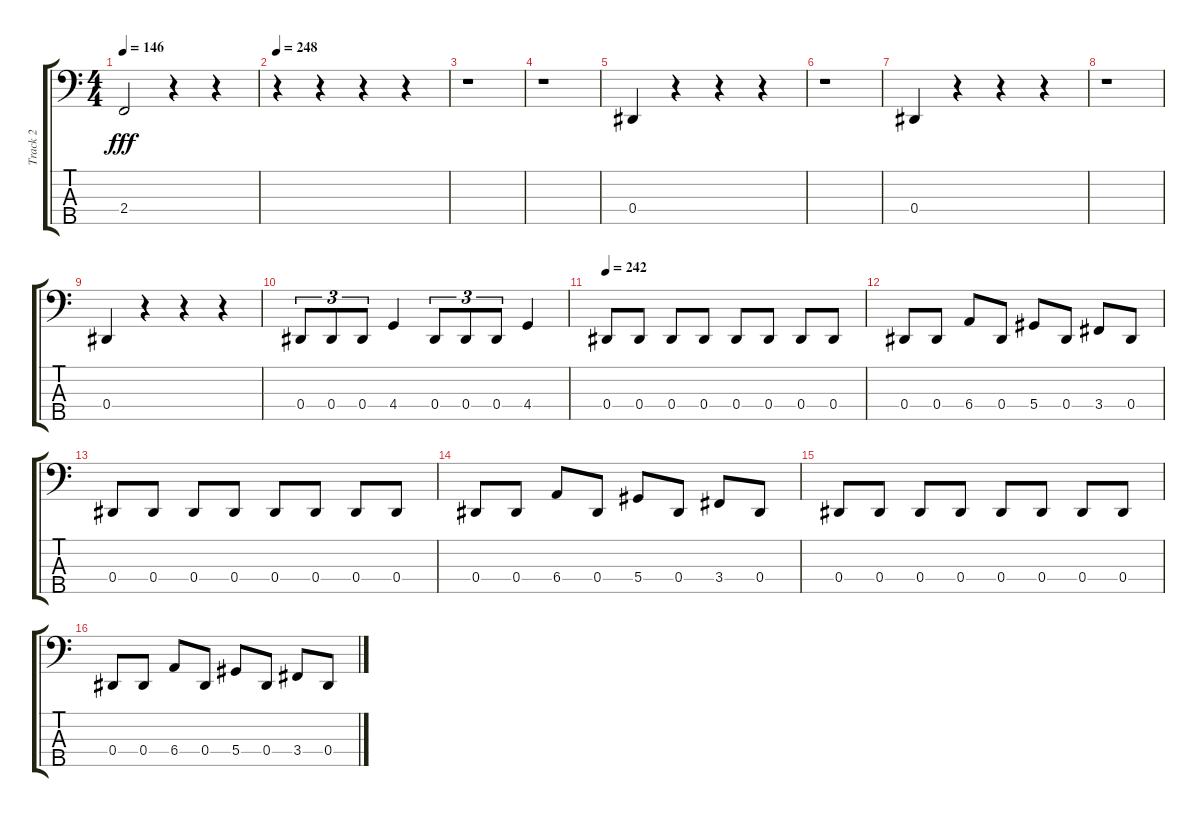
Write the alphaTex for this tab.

\track ("Track 2" "Track 2") {instrument electricbasspick}
\staff {score tabs}
\tuning (Gb2 Db2 Ab1 Eb1 Bb0) {hide}
\ts (4 4)
\tempo 146
\clef f4
\ks c
2.4.2{dy fff} r.4 r.4 |
\tempo 248
r.4 r.4 r.4 r.4 |
r.1 |
r.1 |
0.4.4 r.4 r.4 r.4 |
r.1 |
0.4.4 r.4 r.4 r.4 |
r.1 |
0.4.4 r.4 r.4 r.4 |
0.4.8{tu (3 2)} 0.4.8{tu (3 2)} 0.4.8{tu (3 2)} 4.4.4 0.4.8{tu (3 2)} 0.4.8{tu (3 2)} 0.4.8{tu (3 2)} 4.4.4 |
\tempo 242
0.4.8 0.4.8 0.4.8 0.4.8 0.4.8 0.4.8 0.4.8 0.4.8 |
0.4.8 0.4.8 6.4.8 0.4.8 5.4.8 0.4.8 3.4.8 0.4.8 |
0.4.8 0.4.8 0.4.8 0.4.8 0.4.8 0.4.8 0.4.8 0.4.8 |
0.4.8 0.4.8 6.4.8 0.4.8 5.4.8 0.4.8 3.4.8 0.4.8 |
0.4.8 0.4.8 0.4.8 0.4.8 0.4.8 0.4.8 0.4.8 0.4.8 |
0.4.8 0.4.8 6.4.8 0.4.8 5.4.8 0.4.8 3.4.8 0.4.8
